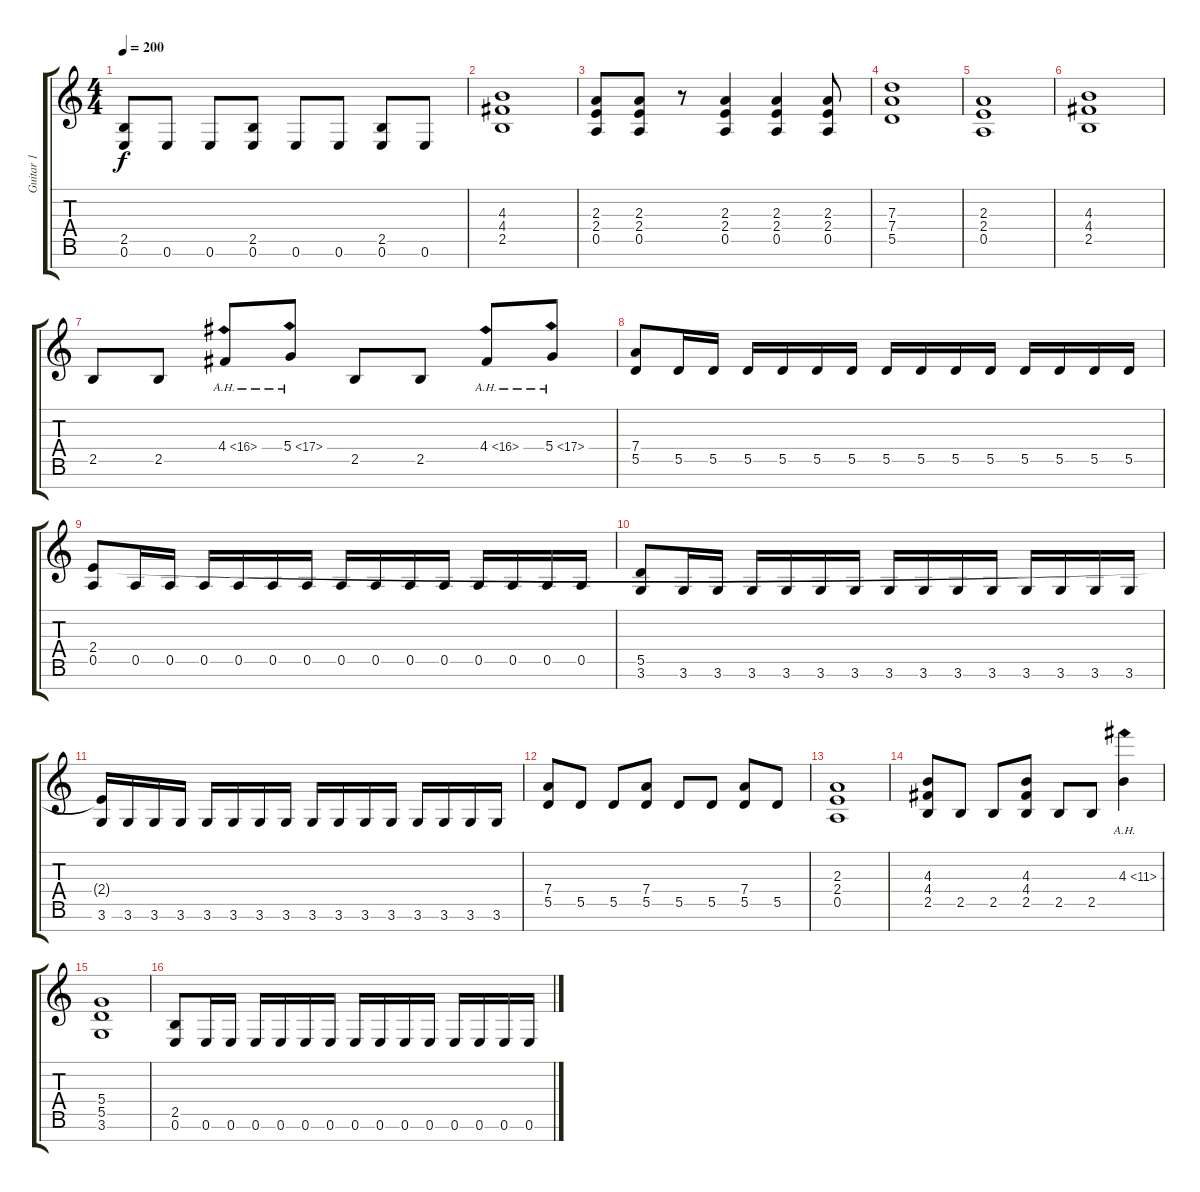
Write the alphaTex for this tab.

\track ("Guitar 1" "Guitar 1") {instrument overdrivenguitar}
\staff {score tabs}
\tuning (E4 B3 G3 D3 A2 E2 B1) {hide}
\ts (4 4)
\tempo 200
\clef g2
\ks c
(2.5 0.6).8{dy f} 0.6.8 0.6.8 (2.5 0.6).8 0.6.8 0.6.8 (2.5 0.6).8 0.6.8 |
(4.3 4.4 2.5).1 |
(2.3 2.4 0.5).8 (2.3 2.4 0.5).8 r.8 (2.3 2.4 0.5).4 (2.3 2.4 0.5).4 (2.3 2.4 0.5).8 |
\section ("" "")
(7.3 7.4 5.5).1 |
(2.3 2.4 0.5).1 |
(4.3 4.4 2.5).1 |
2.5.8 2.5.8 4.4{ah 12}.8 5.4{ah 12}.8 2.5.8 2.5.8 4.4{ah 12}.8 5.4{ah 12}.8 |
(7.4 5.5).8 5.5.16 5.5.16 5.5.16 5.5.16 5.5.16 5.5.16 5.5.16 5.5.16 5.5.16 5.5.16 5.5.16 5.5.16 5.5.16 5.5.16 |
(2.4 0.5).8 0.5.16 0.5.16 0.5.16 0.5.16 0.5.16 0.5.16 0.5.16 0.5.16 0.5.16 0.5.16 0.5.16 0.5.16 0.5.16 0.5.16 |
(5.5 3.6).8 3.6.16 3.6.16 3.6.16 3.6.16 3.6.16 3.6.16 3.6.16 3.6.16 3.6.16 3.6.16 3.6.16 3.6.16 3.6.16 3.6.16 |
(2.4{t} 3.6).16 3.6.16 3.6.16 3.6.16 3.6.16 3.6.16 3.6.16 3.6.16 3.6.16 3.6.16 3.6.16 3.6.16 3.6.16 3.6.16 3.6.16 3.6.16 |
(7.4 5.5).8 5.5.8 5.5.8 (7.4 5.5).8 5.5.8 5.5.8 (7.4 5.5).8 5.5.8 |
(2.3 2.4 0.5).1 |
(4.3 4.4 2.5).8 2.5.8 2.5.8 (4.3 4.4 2.5).8 2.5.8 2.5.8 4.3{ah 7}.4 |
(5.4 5.5 3.6).1 |
(2.5 0.6).8 0.6.16 0.6.16 0.6.16 0.6.16 0.6.16 0.6.16 0.6.16 0.6.16 0.6.16 0.6.16 0.6.16 0.6.16 0.6.16 0.6.16
